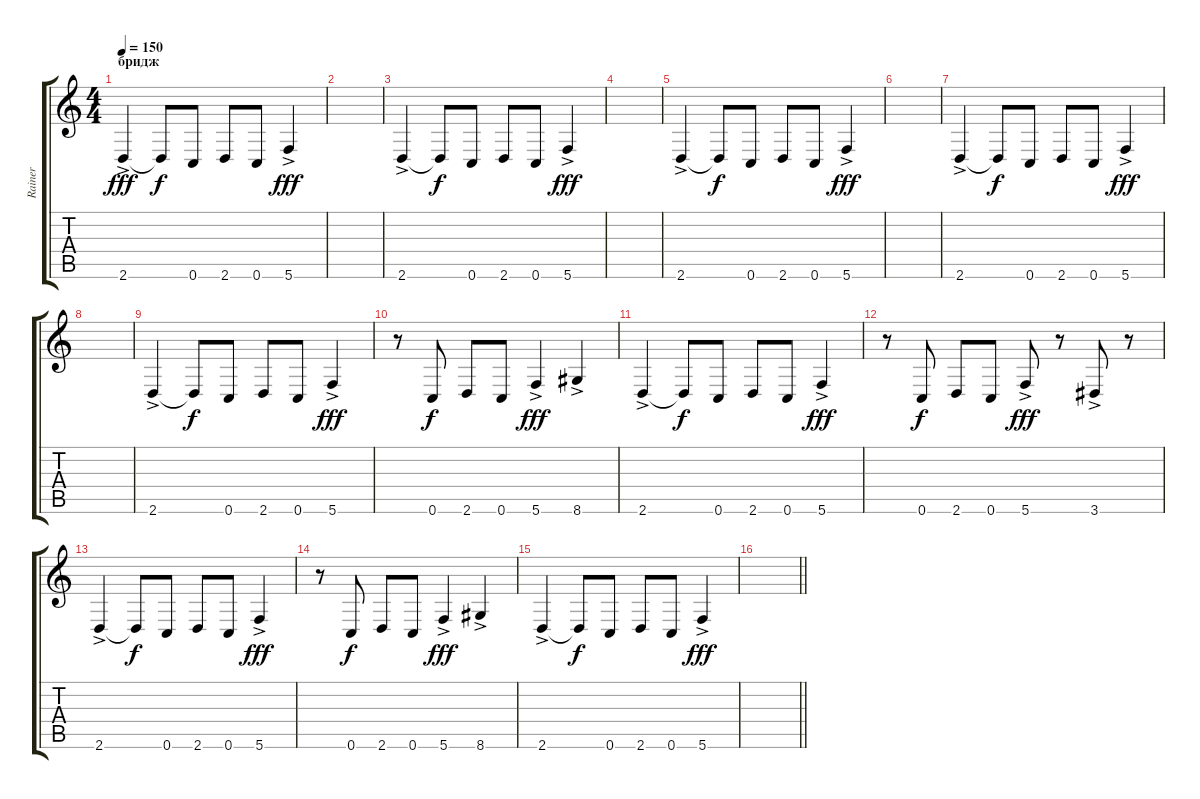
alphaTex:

\track ("Rainer" "Rainer") {instrument distortionguitar}
\staff {score tabs}
\tuning (D4 A3 F3 C3 G2 C2) {hide}
\ts (4 4)
\section ("" "бридж")
\tempo 150
\clef g2
\ks c
2.6{ac}.4{dy fff} 2.6{t}.8{dy f} 0.6.8 2.6.8 0.6.8 5.6{ac}.4{dy fff} |
|
2.6{ac}.4 2.6{t}.8{dy f} 0.6.8 2.6.8 0.6.8 5.6{ac}.4{dy fff} |
|
2.6{ac}.4 2.6{t}.8{dy f} 0.6.8 2.6.8 0.6.8 5.6{ac}.4{dy fff} |
|
2.6{ac}.4 2.6{t}.8{dy f} 0.6.8 2.6.8 0.6.8 5.6{ac}.4{dy fff} |
|
2.6{ac}.4 2.6{t}.8{dy f} 0.6.8 2.6.8 0.6.8 5.6{ac}.4{dy fff} |
r.8 0.6.8{dy f} 2.6.8 0.6.8 5.6{ac}.4{dy fff} 8.6{ac}.4 |
2.6{ac}.4 2.6{t}.8{dy f} 0.6.8 2.6.8 0.6.8 5.6{ac}.4{dy fff} |
r.8 0.6.8{dy f} 2.6.8 0.6.8 5.6{ac}.8{dy fff} r.8 3.6{ac}.8 r.8 |
2.6{ac}.4 2.6{t}.8{dy f} 0.6.8 2.6.8 0.6.8 5.6{ac}.4{dy fff} |
r.8 0.6.8{dy f} 2.6.8 0.6.8 5.6{ac}.4{dy fff} 8.6{ac}.4 |
2.6{ac}.4 2.6{t}.8{dy f} 0.6.8 2.6.8 0.6.8 5.6{ac}.4{dy fff} |
\barLineRight lightlight
